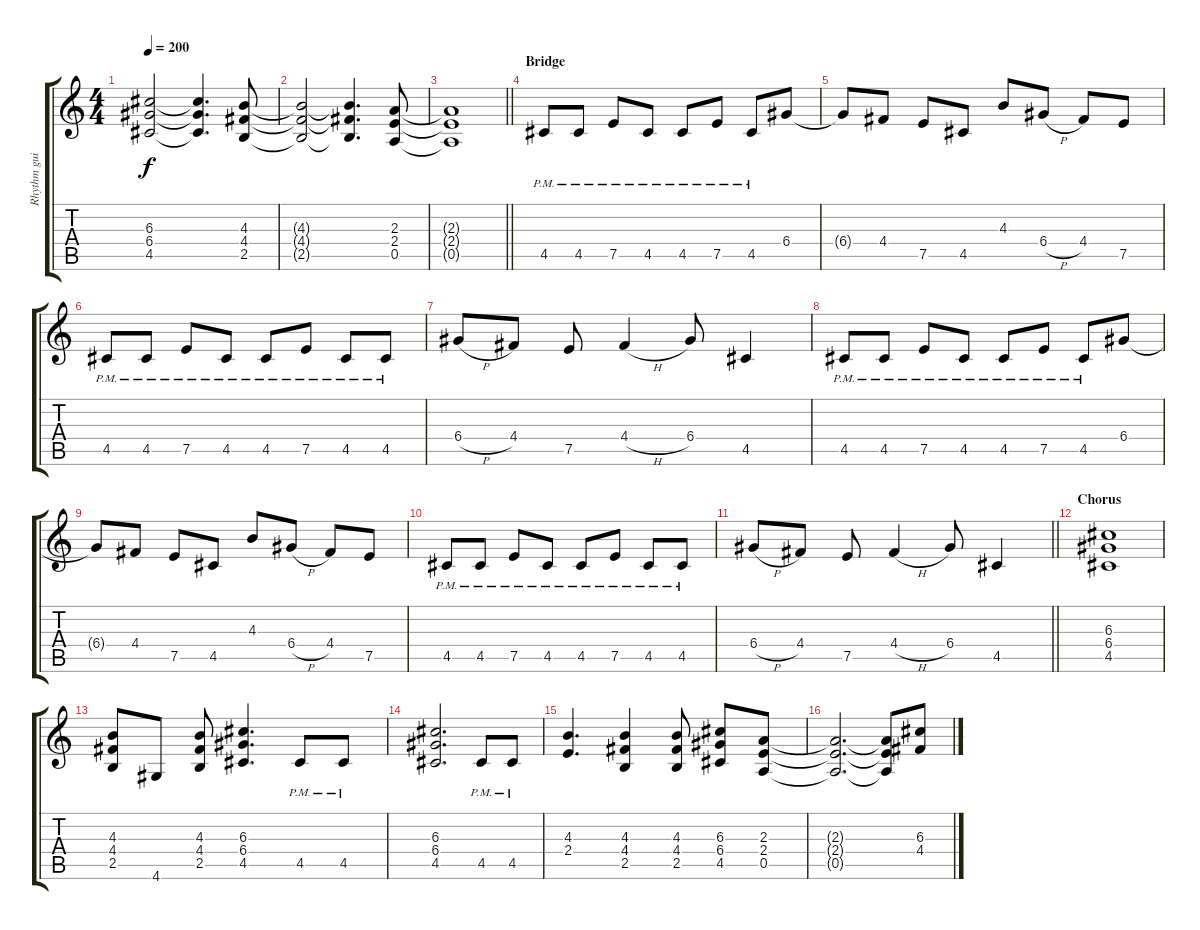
\track ("Rhythm guitar 1" "Rhythm gui") {instrument distortionguitar}
\staff {score tabs}
\tuning (E4 B3 G3 D3 A2 E2) {hide}
\ts (4 4)
\tempo 200
\clef g2
\ks c
(6.3{t} 6.4{t} 4.5{t}).2{dy f} (6.3{t} 6.4{t} 4.5{t}).4{d} (4.3 4.4 2.5).8 |
(4.3{t} 4.4{t} 2.5{t}).2 (4.3{t} 4.4{t} 2.5{t}).4{d} (2.3 2.4 0.5).8 |
\barLineRight lightlight
(2.3{t} 2.4{t} 0.5{t}).1 |
\section ("" "Bridge")
4.5{pm}.8 4.5{pm}.8 7.5{pm}.8 4.5{pm}.8 4.5{pm}.8 7.5{pm}.8 4.5{pm}.8 6.4.8 |
6.4{t}.8 4.4.8 7.5.8 4.5.8 4.3.8 6.4{h}.8 4.4.8 7.5.8 |
4.5{pm}.8 4.5{pm}.8 7.5{pm}.8 4.5{pm}.8 4.5{pm}.8 7.5{pm}.8 4.5{pm}.8 4.5{pm}.8 |
6.4{h}.8 4.4.8 7.5.8 4.4{h}.4 6.4.8 4.5.4 |
4.5{pm}.8 4.5{pm}.8 7.5{pm}.8 4.5{pm}.8 4.5{pm}.8 7.5{pm}.8 4.5{pm}.8 6.4.8 |
6.4{t}.8 4.4.8 7.5.8 4.5.8 4.3.8 6.4{h}.8 4.4.8 7.5.8 |
4.5{pm}.8 4.5{pm}.8 7.5{pm}.8 4.5{pm}.8 4.5{pm}.8 7.5{pm}.8 4.5{pm}.8 4.5{pm}.8 |
\barLineRight lightlight
6.4{h}.8 4.4.8 7.5.8 4.4{h}.4 6.4.8 4.5.4 |
\section ("" "Chorus")
(6.3 6.4 4.5).1 |
(4.3 4.4 2.5).8 4.6.8 (4.3 4.4 2.5).8 (6.3 6.4 4.5).4{d} 4.5{pm}.8 4.5{pm}.8 |
(6.3 6.4 4.5).2{d} 4.5{pm}.8 4.5{pm}.8 |
(4.3 2.4).4{d} (4.3 4.4 2.5).4 (4.3 4.4 2.5).8 (6.3 6.4 4.5).8 (2.3 2.4 0.5).8 |
(2.3{t} 2.4{t} 0.5{t}).2{d} (2.3{t} 2.4{t} 0.5{t}).8 (6.3 4.4).8
